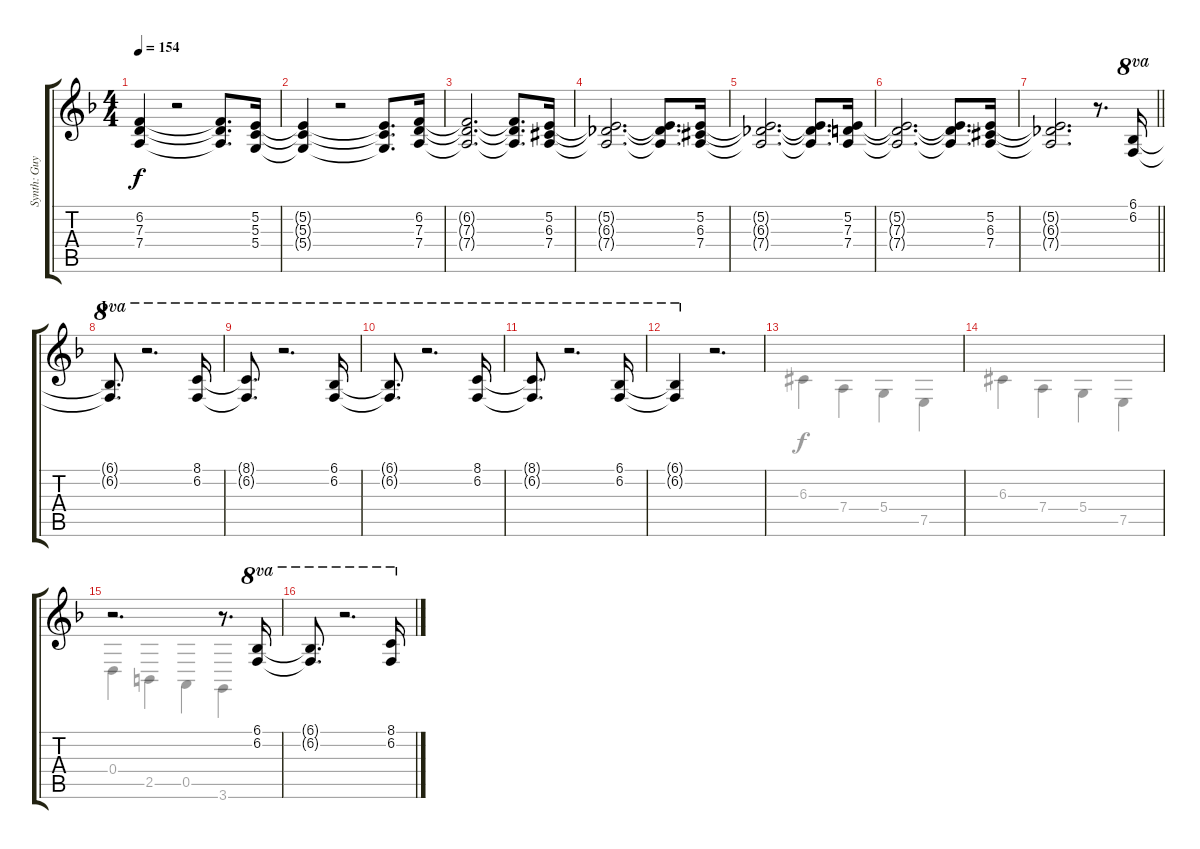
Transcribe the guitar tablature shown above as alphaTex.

\track ("Synth: Guy" "Synth: Guy") {instrument synthstrings1}
\staff {score tabs}
\tuning (E4 B3 G3 D3 A2 E2) {hide}
\voice
\ts (4 4)
\tempo 154
\clef g2
\ks f
(6.2{t} 7.3{t} 7.4{t}).4{dy f} r.2 (6.2{t} 7.3{t} 7.4{t}).8{d} (5.2 5.3 5.4).16 |
(5.2{t} 5.3{t} 5.4{t}).4 r.2 (5.2{t} 5.3{t} 5.4{t}).8{d} (6.2 7.3 7.4).16 |
(6.2{t} 7.3{t} 7.4{t}).2{d} (6.2{t} 7.3{t} 7.4{t}).8{d} (5.2 6.3{acc #} 7.4).16 |
(5.2{t} 6.3{t} 7.4{t}).2{d} (5.2{t} 6.3{t} 7.4{t}).8{d} (5.2 6.3{acc #} 7.4).16 |
(5.2{t} 6.3{t} 7.4{t}).2{d} (5.2{t} 6.3{t} 7.4{t}).8{d} (5.2 7.3 7.4).16 |
(5.2{t} 7.3{t} 7.4{t}).2{d} (5.2{t} 7.3{t} 7.4{t}).8{d} (5.2 6.3{acc #} 7.4).16 |
\barLineRight lightlight
(5.2{t} 6.3{t} 7.4{t}).2{d} r.8{d} (6.1 6.2).16{ot 8va} |
\section ("" "I")
(6.1{t} 6.2{t}).8{d ot 8va} r.2{d ot 8va} (8.1 6.2).16{ot 8va} |
(8.1{t} 6.2{t}).8{d ot 8va} r.2{d ot 8va} (6.1 6.2).16{ot 8va} |
(6.1{t} 6.2{t}).8{d ot 8va} r.2{d ot 8va} (8.1 6.2).16{ot 8va} |
(8.1{t} 6.2{t}).8{d ot 8va} r.2{d ot 8va} (6.1 6.2).16{ot 8va} |
(6.1{t} 6.2{t}).4{ot 8va} r.2{d} |
|
|
r.2{d} r.8{d} (6.1 6.2).16{ot 8va} |
(6.1{t} 6.2{t}).8{d ot 8va} r.2{d ot 8va} (8.1 6.2).16{ot 8va}
\voice
\clef g2
\ottava regular
\simile none
\ks f
|
|
|
|
|
|
\barLineRight lightlight
|
|
|
|
|
|
6.3{acc #}.4 7.4.4 5.4.4 7.5.4 |
6.3{acc #}.4 7.4.4 5.4.4 7.5.4 |
0.4.4 2.5.4 0.5.4 3.6.4 |
